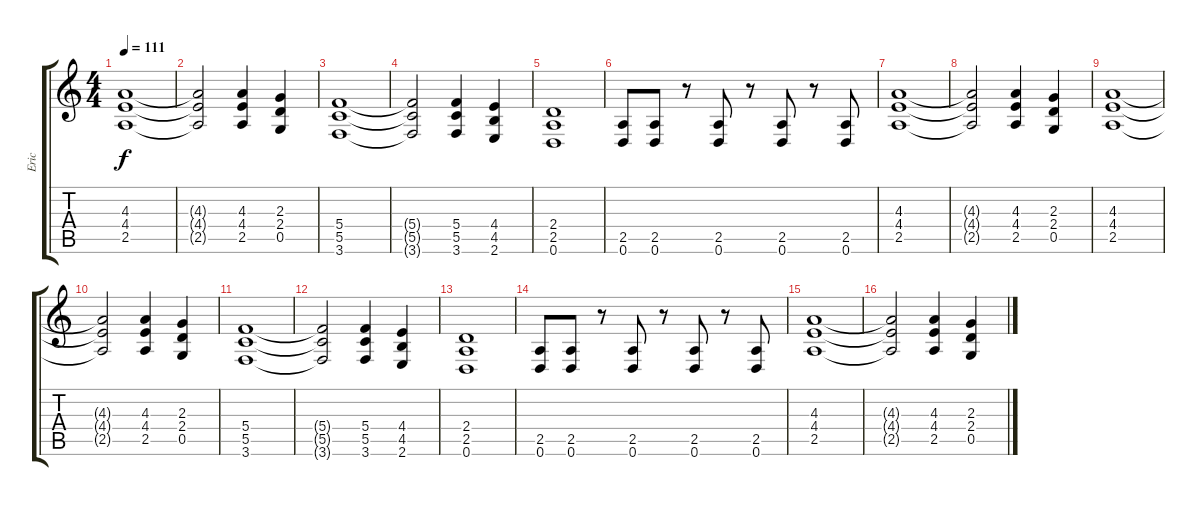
\track ("Eric" "Eric") {instrument distortionguitar}
\staff {score tabs}
\tuning (D4 A3 F3 C3 G2 D2) {hide}
\ts (4 4)
\tempo 111
\clef g2
\ks c
(4.3 4.4 2.5).1{dy f} |
(4.3{t} 4.4{t} 2.5{t}).2 (4.3 4.4 2.5).4 (2.3 2.4 0.5).4 |
(5.4 5.5 3.6).1 |
(5.4{t} 5.5{t} 3.6{t}).2 (5.4 5.5 3.6).4 (4.4 4.5 2.6).4 |
(2.4 2.5 0.6).1 |
(2.5 0.6).8 (2.5 0.6).8 r.8 (2.5 0.6).8 r.8 (2.5 0.6).8 r.8 (2.5 0.6).8 |
(4.3 4.4 2.5).1 |
(4.3{t} 4.4{t} 2.5{t}).2 (4.3 4.4 2.5).4 (2.3 2.4 0.5).4 |
(4.3 4.4 2.5).1 |
(4.3{t} 4.4{t} 2.5{t}).2 (4.3 4.4 2.5).4 (2.3 2.4 0.5).4 |
(5.4 5.5 3.6).1 |
(5.4{t} 5.5{t} 3.6{t}).2 (5.4 5.5 3.6).4 (4.4 4.5 2.6).4 |
(2.4 2.5 0.6).1 |
(2.5 0.6).8 (2.5 0.6).8 r.8 (2.5 0.6).8 r.8 (2.5 0.6).8 r.8 (2.5 0.6).8 |
(4.3 4.4 2.5).1 |
(4.3{t} 4.4{t} 2.5{t}).2 (4.3 4.4 2.5).4 (2.3 2.4 0.5).4
